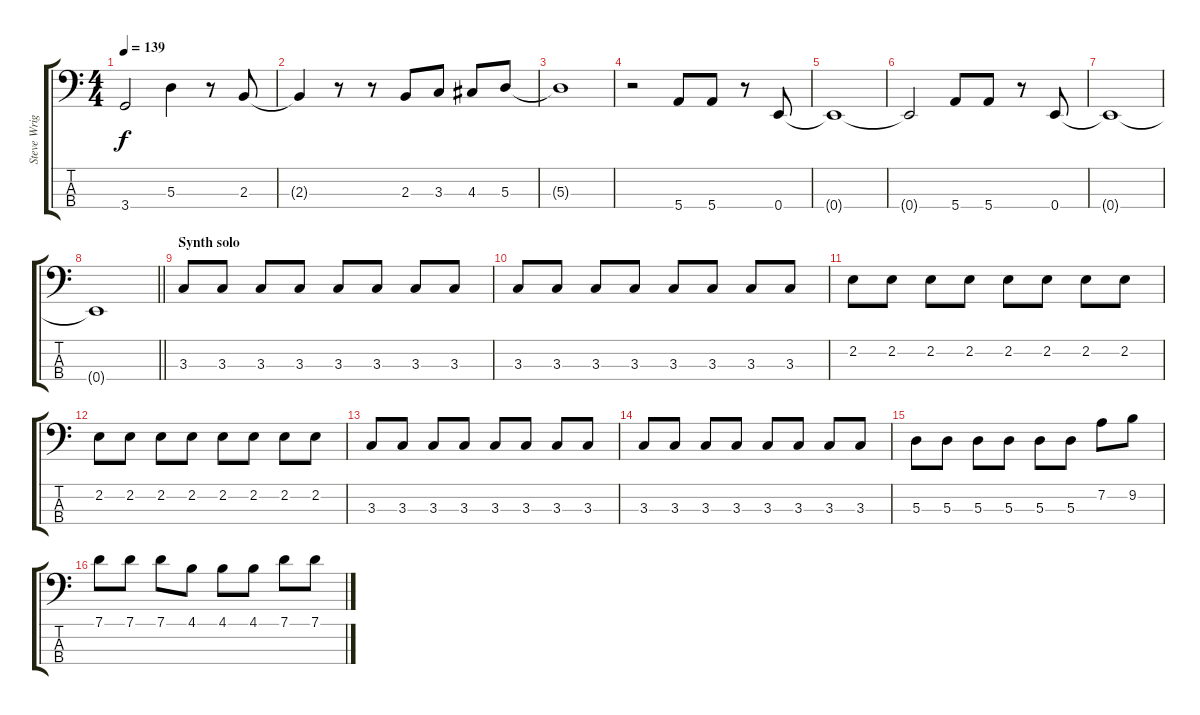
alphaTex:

\track ("Steve Wright" "Steve Wrig") {instrument electricbassfinger}
\staff {score tabs}
\tuning (G2 D2 A1 E1) {hide}
\ts (4 4)
\tempo 139
\clef f4
\ks c
3.4.2{dy f} 5.3.4 r.8 2.3.8 |
2.3{t}.4 r.8 r.8 2.3.8 3.3.8 4.3.8 5.3.8 |
5.3{t}.1 |
r.2 5.4.8 5.4.8 r.8 0.4.8 |
0.4{t}.1 |
0.4{t}.2 5.4.8 5.4.8 r.8 0.4.8 |
0.4{t}.1 |
\barLineRight lightlight
0.4{t}.1 |
\section ("" "Synth solo")
3.3.8 3.3.8 3.3.8 3.3.8 3.3.8 3.3.8 3.3.8 3.3.8 |
3.3.8 3.3.8 3.3.8 3.3.8 3.3.8 3.3.8 3.3.8 3.3.8 |
2.2.8 2.2.8 2.2.8 2.2.8 2.2.8 2.2.8 2.2.8 2.2.8 |
2.2.8 2.2.8 2.2.8 2.2.8 2.2.8 2.2.8 2.2.8 2.2.8 |
3.3.8 3.3.8 3.3.8 3.3.8 3.3.8 3.3.8 3.3.8 3.3.8 |
3.3.8 3.3.8 3.3.8 3.3.8 3.3.8 3.3.8 3.3.8 3.3.8 |
5.3.8 5.3.8 5.3.8 5.3.8 5.3.8 5.3.8 7.2.8 9.2.8 |
7.1.8 7.1.8 7.1.8 4.1.8 4.1.8 4.1.8 7.1.8 7.1.8
